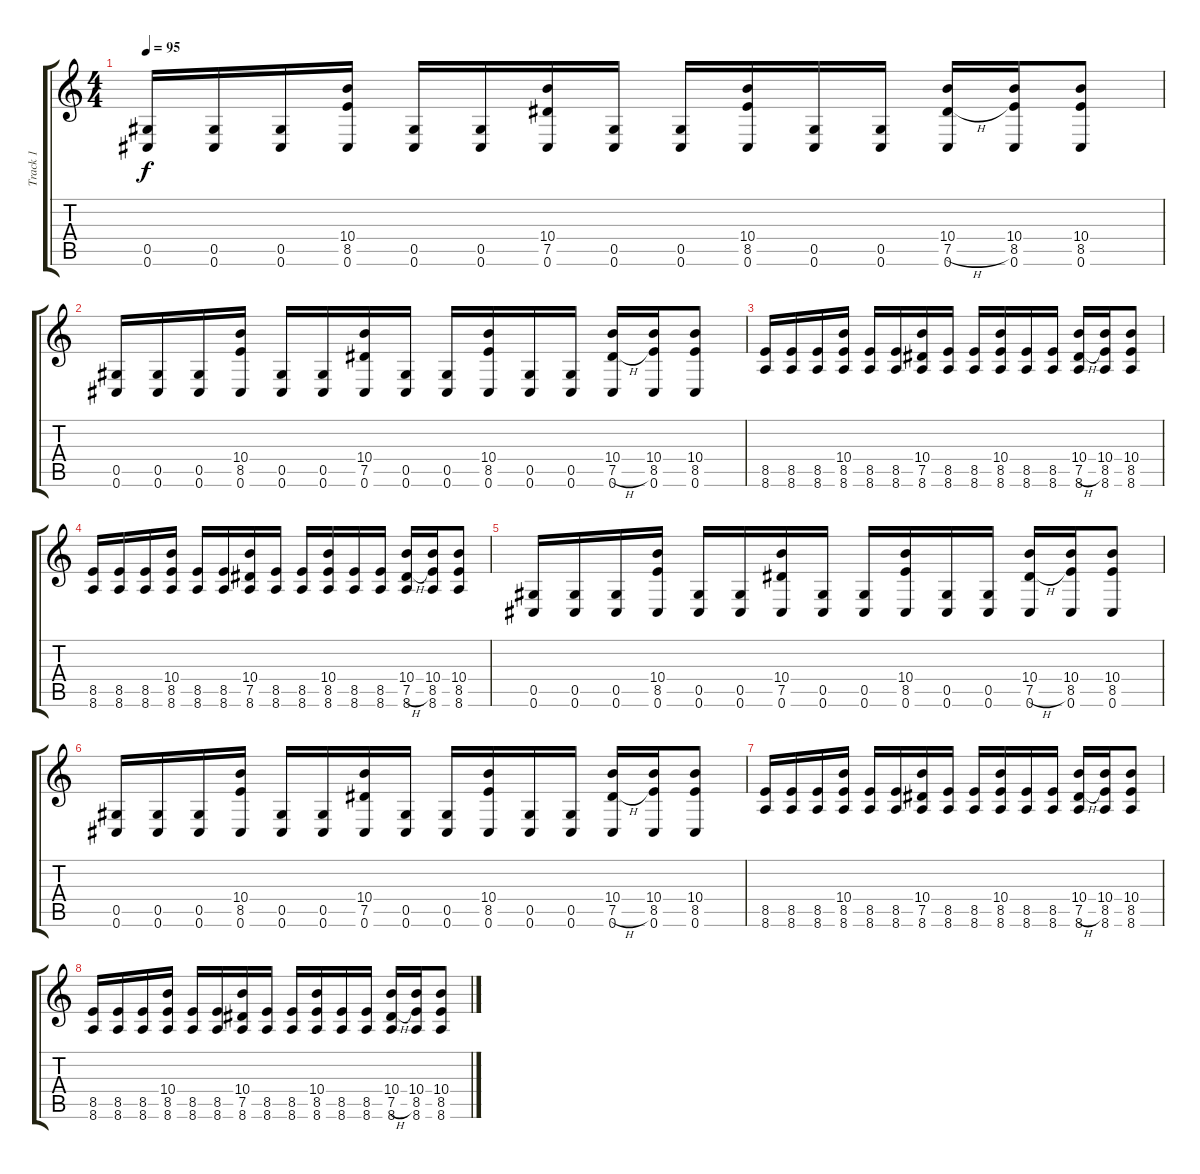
\track ("Track 1" "Track 1") {instrument distortionguitar}
\staff {score tabs}
\tuning (Eb4 Bb3 Gb3 Db3 Ab2 Db2) {hide}
\ts (4 4)
\tempo 95
\clef g2
\ks c
(0.5 0.6).16{dy f instrument distortionguitar} (0.5 0.6).16 (0.5 0.6).16 (10.4 8.5 0.6).16 (0.5 0.6).16 (0.5 0.6).16 (10.4 7.5 0.6).16 (0.5 0.6).16 (0.5 0.6).16 (10.4 8.5 0.6).16 (0.5 0.6).16 (0.5 0.6).16 (10.4 7.5{h} 0.6).16 (10.4 8.5 0.6).16 (10.4 8.5 0.6).8 |
(0.5 0.6).16 (0.5 0.6).16 (0.5 0.6).16 (10.4 8.5 0.6).16 (0.5 0.6).16 (0.5 0.6).16 (10.4 7.5 0.6).16 (0.5 0.6).16 (0.5 0.6).16 (10.4 8.5 0.6).16 (0.5 0.6).16 (0.5 0.6).16 (10.4 7.5{h} 0.6).16 (10.4 8.5 0.6).16 (10.4 8.5 0.6).8 |
(8.5 8.6).16 (8.5 8.6).16 (8.5 8.6).16 (10.4 8.5 8.6).16 (8.5 8.6).16 (8.5 8.6).16 (10.4 7.5 8.6).16 (8.5 8.6).16 (8.5 8.6).16 (10.4 8.5 8.6).16 (8.5 8.6).16 (8.5 8.6).16 (10.4 7.5{h} 8.6).16 (10.4 8.5 8.6).16 (10.4 8.5 8.6).8 |
(8.5 8.6).16 (8.5 8.6).16 (8.5 8.6).16 (10.4 8.5 8.6).16 (8.5 8.6).16 (8.5 8.6).16 (10.4 7.5 8.6).16 (8.5 8.6).16 (8.5 8.6).16 (10.4 8.5 8.6).16 (8.5 8.6).16 (8.5 8.6).16 (10.4 7.5{h} 8.6).16 (10.4 8.5 8.6).16 (10.4 8.5 8.6).8 |
(0.5 0.6).16 (0.5 0.6).16 (0.5 0.6).16 (10.4 8.5 0.6).16 (0.5 0.6).16 (0.5 0.6).16 (10.4 7.5 0.6).16 (0.5 0.6).16 (0.5 0.6).16 (10.4 8.5 0.6).16 (0.5 0.6).16 (0.5 0.6).16 (10.4 7.5{h} 0.6).16 (10.4 8.5 0.6).16 (10.4 8.5 0.6).8 |
(0.5 0.6).16 (0.5 0.6).16 (0.5 0.6).16 (10.4 8.5 0.6).16 (0.5 0.6).16 (0.5 0.6).16 (10.4 7.5 0.6).16 (0.5 0.6).16 (0.5 0.6).16 (10.4 8.5 0.6).16 (0.5 0.6).16 (0.5 0.6).16 (10.4 7.5{h} 0.6).16 (10.4 8.5 0.6).16 (10.4 8.5 0.6).8 |
(8.5 8.6).16 (8.5 8.6).16 (8.5 8.6).16 (10.4 8.5 8.6).16 (8.5 8.6).16 (8.5 8.6).16 (10.4 7.5 8.6).16 (8.5 8.6).16 (8.5 8.6).16 (10.4 8.5 8.6).16 (8.5 8.6).16 (8.5 8.6).16 (10.4 7.5{h} 8.6).16 (10.4 8.5 8.6).16 (10.4 8.5 8.6).8 |
(8.5 8.6).16 (8.5 8.6).16 (8.5 8.6).16 (10.4 8.5 8.6).16 (8.5 8.6).16 (8.5 8.6).16 (10.4 7.5 8.6).16 (8.5 8.6).16 (8.5 8.6).16 (10.4 8.5 8.6).16 (8.5 8.6).16 (8.5 8.6).16 (10.4 7.5{h} 8.6).16 (10.4 8.5 8.6).16 (10.4 8.5 8.6).8
